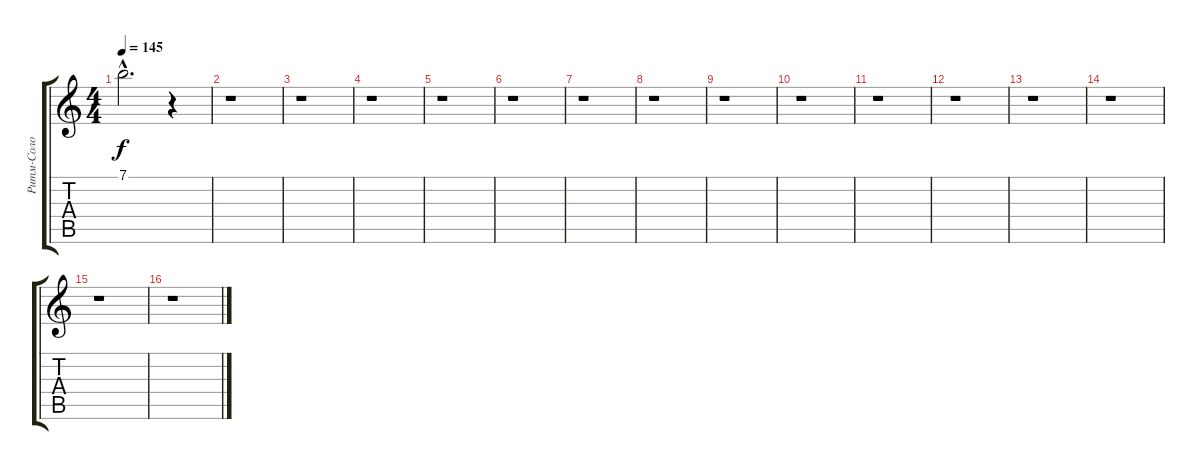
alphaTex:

\track ("Ритм-Соло" "Ритм-Соло") {instrument distortionguitar}
\staff {score tabs}
\tuning (E4 B3 G3 D3 A2 E2) {hide}
\ts (4 4)
\tempo 145
\clef g2
\ks c
7.1{hac t}.2{d dy f} r.4 |
r.1 |
r.1 |
r.1 |
r.1 |
r.1 |
r.1 |
r.1 |
r.1 |
r.1 |
r.1 |
r.1 |
r.1 |
r.1 |
r.1 |
r.1
